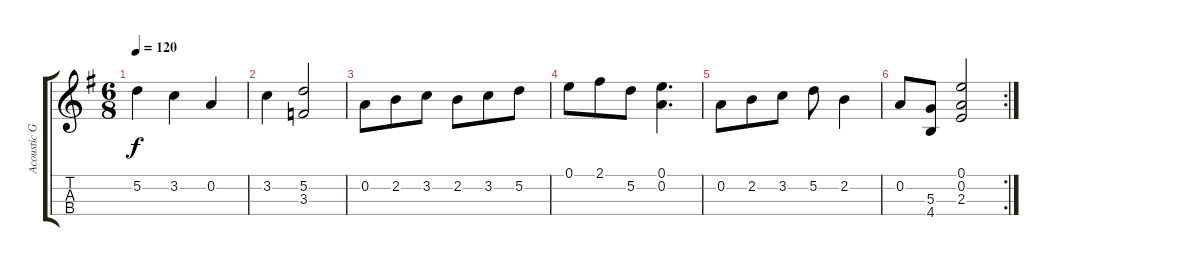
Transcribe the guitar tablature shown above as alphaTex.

\track ("Acoustic Grand Piano" "Acoustic G") {instrument acousticguitarnylon}
\staff {score tabs}
\tuning (E4 A3 D3 G2) {hide}
\ts (6 8)
\tempo 120
\clef g2
\ks g
5.2.4{dy f} 3.2.4 0.2.4 |
3.2.4 (5.2 3.3).2 |
0.2.8 2.2.8 3.2.8 2.2.8 3.2.8 5.2.8 |
0.1.8 2.1.8 5.2.8 (0.1 0.2).4{d} |
0.2.8 2.2.8 3.2.8 5.2.8 2.2.4 |
\rc 2
0.2.8 (5.3 4.4).8 (0.1 0.2 2.3).2
